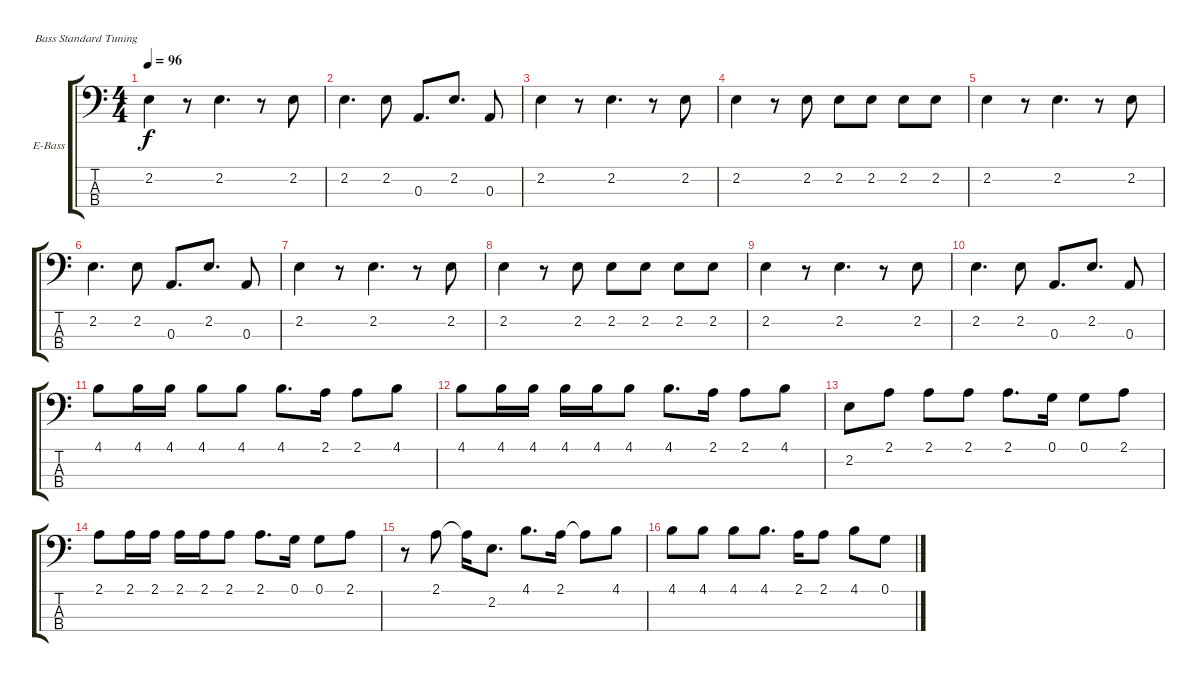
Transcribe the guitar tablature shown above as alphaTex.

\bracketExtendMode groupsimilarinstruments
\firstSystemTrackNameOrientation horizontal
\otherSystemsTrackNameOrientation horizontal
\track ("Bass" "E-Bass") {instrument electricbassfinger}
\staff {score tabs}
\tuning (G2 D2 A1 E1)
\ts (4 4)
\tempo 96
\clef f4
\ks c
2.2.4{dy f} r.8 2.2.4{d} r.8 2.2.8 |
2.2.4{d} 2.2.8 0.3.8{d} 2.2.8{d} 0.3.8 |
2.2.4 r.8 2.2.4{d} r.8 2.2.8 |
2.2.4 r.8 2.2.8 2.2.8 2.2.8 2.2.8 2.2.8 |
2.2.4 r.8 2.2.4{d} r.8 2.2.8 |
2.2.4{d} 2.2.8 0.3.8{d} 2.2.8{d} 0.3.8 |
2.2.4 r.8 2.2.4{d} r.8 2.2.8 |
2.2.4 r.8 2.2.8 2.2.8 2.2.8 2.2.8 2.2.8 |
2.2.4 r.8 2.2.4{d} r.8 2.2.8 |
2.2.4{d} 2.2.8 0.3.8{d} 2.2.8{d} 0.3.8 |
4.1.8 4.1.16 4.1.16 4.1.8 4.1.8 4.1.8{d} 2.1.16 2.1.8 4.1.8 |
4.1.8 4.1.16 4.1.16 4.1.16 4.1.16 4.1.8 4.1.8{d} 2.1.16 2.1.8 4.1.8 |
2.2.8 2.1.8 2.1.8 2.1.8 2.1.8{d} 0.1.16 0.1.8 2.1.8 |
2.1.8 2.1.16 2.1.16 2.1.16 2.1.16 2.1.8 2.1.8{d} 0.1.16 0.1.8 2.1.8 |
r.8 2.1.8 2.1{t}.16 2.2.8{d} 4.1.8{d} 2.1.16 2.1{t}.8 4.1.8 |
4.1.8 4.1.8 4.1.8 4.1.8{d} 2.1.16 2.1.8 4.1.8 0.1.8
